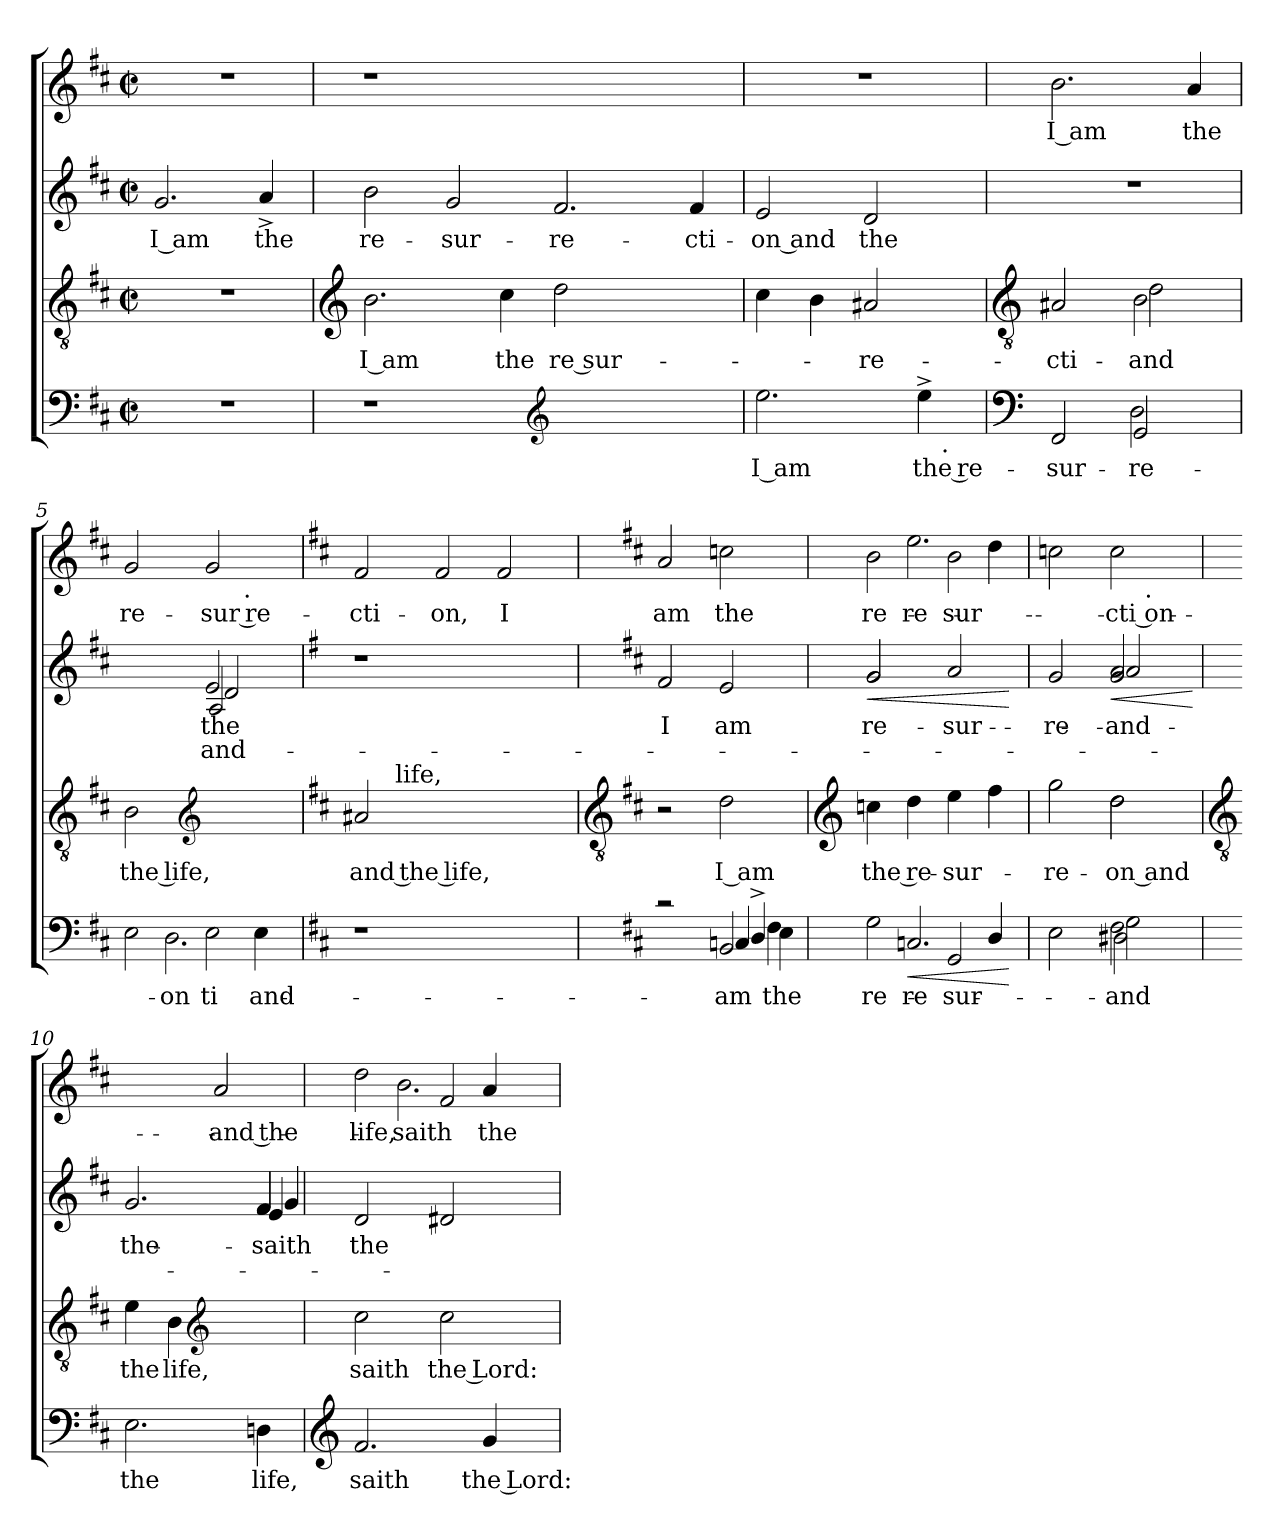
**kern	**text	**dynam	**kern	**text	**kern	**text	**text	**dynam	**kern	**text
*part4	*part4	*part4	*part3	*part3	*part2	*part2	*part2	*part2	*part1	*part1
*staff4	*staff4	*staff4	*staff3	*staff3	*staff2	*staff2	*staff2	*staff2	*staff1	*staff1
*clefF4	*	*	*clefGv2	*	*clefG2	*	*	*	*clefG2	*
*k[f#c#]	*	*	*k[f#c#]	*	*k[f#c#]	*	*	*	*k[f#c#]	*
*D:	*	*	*D:	*	*D:	*	*	*	*D:	*
*M2/2	*	*	*M2/2	*	*M2/2	*	*	*	*M2/2	*
*met(c|)	*	*	*met(c|)	*	*met(c|)	*	*	*	*met(c|)	*
=1	=1	=1	=1	=1	=1	=1	=1	=1	=1	=1
!	!	!	!	!	!	!LO:LY:b:rj	!	!	!	!
1r	.	.	1r	.	2.g/	I am	.	.	1r	.
!	!	!	!	!	!	!LO:LY:b	!	!	!	!
.	.	.	.	.	4a^</	the	.	.	.	.
=2	=2	=2	=2	=2	=2	=2	=2	=2	=2	=2
*	*	*	*clefG2	*	*	*	*	*	*	*
!	!	!	!	!LO:LY:b:rj	!	!LO:LY:b	!	!	!	!
1r	.	.	2.b\	I am	2b\	re-	.	.	1r	.
!	!	!	!	!	!	!LO:LY:b	!	!	!	!
.	.	.	.	.	2g/	-sur-	.	.	.	.
!	!	!	!	!LO:LY:b	!	!	!	!	!	!
.	.	.	4cc#\	the	.	.	.	.	.	.
*clefG2	*	*	*	*	*	*	*	*	*	*
!	!	!	!	!LO:LY:b	!	!LO:LY:b	!	!	!	!
1ryy	.	.	2dd\	re sur-	2.f#/	-re-	.	.	1ryy	.
.	.	.	2ryy	.	.	.	.	.	.	.
!	!	!	!	!	!	!LO:LY:b	!	!	!	!
.	.	.	.	.	4f#/	-cti-	.	.	.	.
=3	=3	=3	=3	=3	=3	=3	=3	=3	=3	=3
!	!LO:LY:b:rj	!	!	!	!	!LO:LY:b	!	!	!	!
*^	*	*	*	*	*	*	*	*	*	*
2.ee\	2ryy	I am	.	4cc#\	.	2e/	-on and	.	.	1r	.
.	.	.	.	4b\	.	.	.	.	.	.	.
!	!	!	!	!	!LO:LY:b:rj	!	!LO:LY:b	!	!	!	!
.	4ryy	.	.	2a#X/	-re-	2d/	the	.	.	.	.
!	!	!LO:LY:b	!	!	!	!	!	!	!	!	!
4ee^>\	16ryy	the re-	.	.	.	.	.	.	.	.	.
!	!LO:TX:b:t=.	!	!	!	!	!	!	!	!	!	!
.	8.ryy	.	.	.	.	.	.	.	.	.	.
!!LO:LB:g=z
=4	=4	=4	=4	=4	=4	=4	=4	=4	=4	=4	=4
*clefF4	*	*	*	*clefGv2	*	*	*	*	*	*	*
!	!	!LO:LY:b	!	!	!LO:LY:b:rj	!	!	!	!	!	!LO:LY:b:rj
*	*	*	*	*^	*	*	*	*	*	*	*
2FF#/	2ryy	-sur-	.	2A#X/	2ryy	- cti-	1r	.	.	.	2.b\	I am
!	!	!LO:LY:b:rj	!	!	!	!LO:LY:b	!	!	!	!	!	!
!	!	!	!	!	!	!LO:LY:b	!	!	!	!	!	!
2GG/	2D\	-re-	.	2B\	2d\	and	.	.	.	.	.	.
!	!	!	!	!	!	!	!	!	!	!	!	!LO:LY:b
.	.	.	.	.	.	.	.	.	.	.	4a/	the
*	*	*	*	*v	*v	*	*	*	*	*	*	*
=5	=5	=5	=5	=5	=5	=5	=5	=5	=5	=5	=5
*	*^	*	*	*	*	*	*	*	*	*	*
!	!	!	!	!	!	!LO:LY:b	!	!	!	!	!	!LO:LY:b
*	*	*	*	*	*	*	*^	*	*	*	*^	*
*	*	*	*	*	*	*	*	*^	*	*	*	*	*	*
2E\	4ryy	2.ryy	.	.	2B\	the life,	2ryy	2ryy	2ryy	.	.	.	2g/	2ryy	re-
!	!	!	!LO:LY:b	!	!	!	!	!	!	!	!	!	!	!	!
.	2.D\	.	-on	.	.	.	.	.	.	.	.	.	.	.	.
*	*	*	*	*	*clefG2	*	*	*	*	*	*	*	*	*	*
!	!	!	!LO:LY:b:rj	!	!	!	!	!	!	!LO:LY:b	!LO:LY:b	!	!	!	!
!	!	!	!	!	!	!	!	!	!	!LO:LY:b	!	!	!	!	!LO:LY:b
2E\	.	.	-ti-	.	2ryy	.	2e/	2A/	2d/	-the	and-	.	2g/	8..ryy	-sur re-
!	!	!	!	!	!	!	!	!	!	!	!	!	!	!LO:TX:b:t=.	!
.	.	.	.	.	.	.	.	.	.	.	.	.	.	4ryy	.
!	!	!	!LO:LY:b	!	!	!	!	!	!	!	!	!	!	!	!
.	.	4E\	and	.	.	.	.	.	.	.	.	.	.	.	.
.	.	.	.	.	.	.	.	.	.	.	.	.	.	32ryy	.
*	*	*	*	*	*	*	*v	*v	*v	*	*	*	*	*	*
*v	*v	*v	*	*	*	*	*	*	*	*	*v	*v	*
=6	=6	=6	=6	=6	=6	=6	=6	=6	=6	=6
*	*	*	*	*	*k[f#]	*	*	*	*	*
*	*	*	*	*	*G:	*	*	*	*	*
*^	*	*	*	*	*^	*	*	*	*^	*
*	*^	*	*	*	*	*	*^	*	*	*	*	*	*
!	!	!	!	!	!	!	!LO:TX:b:t=___________	!	!	!	!	!	!	!	!
!	!	!	!	!	!	!LO:LY:b:rj	!	!	!	!	!	!	!	!	!LO:LY:b:rj
*	*	*	*	*	*	*	*v	*v	*v	*	*	*	*	*	*
*v	*v	*v	*	*	*^	*	*	*	*	*	*v	*v	*
1r	.	.	2a#X/	4ryy	and the life,	1r	.	.	.	2f#/	-cti-
!	!	!	!	!LO:TX:a:t=life,	!	!	!	!	!	!	!
.	.	.	.	1ryy	.	.	.	.	.	.	.
!	!	!	!	!	!	!	!	!	!	!	!LO:LY:b
.	.	.	1ryy	.	.	.	.	.	.	2f#/	-on,
!	!	!	!	!	!	!	!	!	!	!	!LO:LY:b
2ryy	.	.	.	.	.	2ryy	.	.	.	2f#/	I
.	.	.	.	4ryy	.	.	.	.	.	.	.
*	*	*	*v	*v	*	*	*	*	*	*	*
!!LO:PB:g=z
=7	=7	=7	=7	=7	=7	=7	=7	=7	=7	=7
*	*	*	*clefGv2	*	*	*	*	*	*	*
*	*	*	*	*	*k[f#c#]	*	*	*	*	*
*	*	*	*	*	*D:	*	*	*	*	*
*^	*	*	*^	*	*	*	*	*	*	*
*	*^	*	*	*	*	*	*	*	*	*	*	*
!	!	!	!	!	!	!	!	!	!LO:LY:b	!	!	!	!LO:LY:b:rj
*	*	*	*	*	*v	*v	*	*	*	*	*	*	*
2rc	2ryy	2ryy	.	.	2r	.	2f#/	I	.	.	2a/	am
!	!	!	!LO:LY:b	!	!	!	!	!	!	!	!	!
!	!	!	!LO:LY:b	!	!	!LO:LY:b	!	!LO:LY:b	!	!	!	!LO:LY:b
2BB/	4Cn/	4D^>/	am	.	2d\	I am	2e/	am	.	.	2ccn\	the
!	!	!	!LO:LY:b	!	!	!	!	!	!	!	!	!
.	4F#\	4E\	the	.	.	.	.	.	.	.	.	.
=8	=8	=8	=8	=8	=8	=8	=8	=8	=8	=8	=8	=8
*	*	*	*	*	*clefG2	*	*	*	*	*	*	*
!	!	!	!LO:LY:b:rj	!	!	!LO:LY:b:rj	!	!LO:LY:b:rj	!	!	!	!
*	*	*	*	*	*	*	*^	*	*	*	*	*
!	!	!	!	!	!	!	!	!	!LO:LY:b	!	!LO:HP:b	!	!LO:LY:b
*	*	*	*	*	*	*	*	*	*	*	*	*^	*
*	*	*	*	*	*	*	*	*	*	*	*	*	*^	*
4ryy	2G\	2.ryy	-re-	.	4ccn\	the re-	2g/	2g/	re-	.	<	2b\	4ryy	2.ryy	re-
!	!	!	!LO:LY:b:rj	!LO:HP:b	!	!	!	!	!	!	!	!	!	!	!LO:LY:b
2.Cn/	.	.	re-	<	4dd\	.	.	.	.	.	.	.	2.ee\	.	-re-
!	!	!	!LO:LY:b	!	!	!LO:LY:b	!	!	!LO:LY:b	!	!	!	!	!	!LO:LY:b
.	2GG/	.	-sur-	.	4ee\	-sur-	2ryy	2a/	-sur-	.	.	2b\	.	.	-sur-
.	.	4D/	.	.	4ff#\	.	.	.	.	.	.	.	.	4dd\	.
*	*	*	*	*	*	*	*v	*v	*	*	*	*	*	*	*
*v	*v	*v	*	*	*	*	*	*	*	*	*v	*v	*v	*
.	.	[	.	.	.	.	.	[	.	.
=9	=9	=9	=9	=9	=9	=9	=9	=9	=9	=9
*^	*	*	*	*	*	*	*	*	*	*
*	*^	*	*	*	*	*	*	*	*	*	*
!	!	!	!	!	!	!LO:LY:b:rj	!	!LO:LY:b	!	!	!	!
*	*	*	*	*	*^	*	*^	*	*	*	*^	*
*	*	*	*	*	*	*	*	*	*^	*	*	*	*	*	*
2E\	2ryy	2ryy	.	.	2gg\	2ryy	-re-	2ryy	2g/	2ryy	re-	.	.	2ccn\	2ryy	.
!	!	!	!LO:LY:b:rj	!	!	!	!	!	!	!	!	!	!	!	!	!
!	!	!	!LO:LY:b	!	!	!	!	!	!	!	!	!	!	!	!	!
!	!	!	!LO:LY:b	!	!	!	!LO:LY:b:rj	!	!	!	!	!	!	!	!	!
!	!	!	!	!	!	!	!LO:LY:b	!	!	!	!LO:LY:b	!	!LO:HP:b	!	!	!
!	!	!	!	!	!	!	!	!	!	!	!LO:LY:b	!	!	!	!	!
!	!	!	!	!	!	!	!	!	!	!	!LO:LY:b	!	!	!	!	!LO:LY:b:rj
2F#\	2G\	2D#X\	and	.	2dd\	2dd\	-on and	2g/	2a/	2a/	-and	.	<	2cc\	8.ryy	-cti on-
!	!	!	!	!	!	!	!	!	!	!	!	!	!	!	!LO:TX:b:t=.	!
.	.	.	.	.	.	.	.	.	.	.	.	.	.	.	4ryy	.
.	.	.	.	.	.	.	.	.	.	.	.	.	.	.	16ryy	.
*v	*v	*v	*	*	*	*	*	*v	*v	*v	*	*	*	*	*	*
*	*	*	*v	*v	*	*	*	*	*	*	*	*
.	.	.	.	.	.	.	.	[	.	.	.
*	*	*	*	*	*	*	*	*	*v	*v	*
!!LO:LB:g=z
=10	=10	=10	=10	=10	=10	=10	=10	=10	=10	=10
*	*	*	*clefGv2	*	*	*	*	*	*	*
*	*	*	*	*	*	*	*	*	*^	*
!	!	!	!	!	!	!	!	!	!LO:TX:a:t=1 0	!	!
!	!LO:LY:b	!	!	!LO:LY:b:rj	!	!LO:LY:b	!	!	!	!	!
*	*	*	*	*	*^	*	*	*	*	*	*
*	*	*	*	*	*	*^	*	*	*	*	*	*
*	*	*	*	*	*	*	*^	*	*	*	*v	*v	*
2.E\	the	.	4e\	the	2.g/	2.ryy	2.ryy	2.ryy	the	.	.	2ryy	.
!	!	!	!	!LO:LY:b	!	!	!	!	!	!	!	!	!
.	.	.	4B\	life,	.	.	.	.	.	.	.	.	.
*	*	*	*clefG2	*	*	*	*	*	*	*	*	*	*
!	!	!	!	!	!	!	!	!	!	!	!	!	!LO:LY:b:rj
.	.	.	2ryy	.	.	.	.	.	.	.	.	2a/	- and the
!	!LO:LY:b	!	!	!	!	!	!	!	!LO:LY:b	!	!	!	!
!	!	!	!	!	!	!	!	!	!LO:LY:b	!	!	!	!
4Dn\	life,	.	.	.	4f#/	4e/	4g/	4f#/	saith	.	.	.	.
*	*	*	*	*	*v	*v	*v	*v	*	*	*	*	*
=11	=11	=11	=11	=11	=11	=11	=11	=11	=11	=11
*clefG2	*	*	*	*	*	*	*	*	*	*
*	*	*	*	*	*^	*	*	*	*	*
*	*	*	*	*	*	*^	*	*	*	*	*
*	*	*	*	*	*	*	*^	*	*	*	*	*
!	!LO:LY:b	!	!	!LO:LY:b	!	!	!	!	!LO:LY:b	!	!	!	!LO:LY:b
*	*	*	*	*	*	*	*	*	*	*	*	*^	*
*	*	*	*	*	*v	*v	*v	*v	*	*	*	*	*^	*
2.f#/	saith	.	2cc#\	saith	2d/	the	.	.	2dd\	4ryy	2.ryy	life,
!	!	!	!	!	!	!	!	!	!	!	!	!LO:LY:b
.	.	.	.	.	.	.	.	.	.	2.b\	.	saith
!	!	!	!	!LO:LY:b	!	!	!	!	!	!	!	!
.	.	.	2cc#\	the Lord:	2d#X/	.	.	.	2f#/	.	.	.
!	!LO:LY:b	!	!	!	!	!	!	!	!	!	!	!LO:LY:b
4g/	the Lord:	.	.	.	.	.	.	.	.	.	4a/	the
*	*	*	*	*	*	*	*	*	*v	*v	*v	*
=	=	=	=	=	=	=	=	=	=	=
*-	*-	*-	*-	*-	*-	*-	*-	*-	*-	*-
